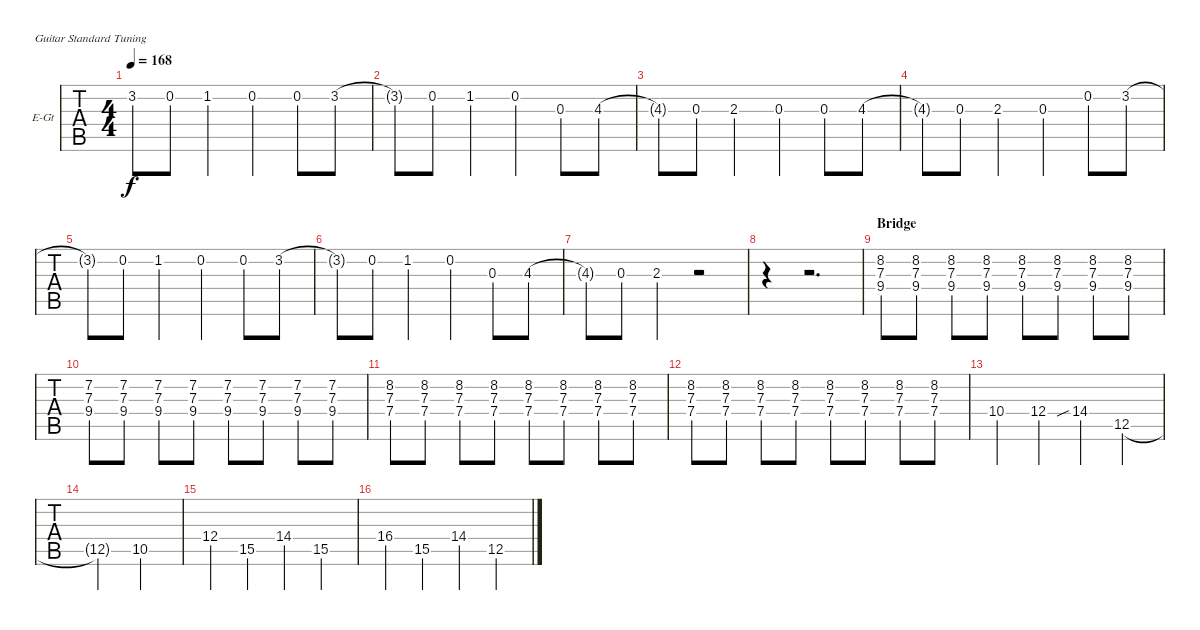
\bracketExtendMode groupsimilarinstruments
\firstSystemTrackNameOrientation horizontal
\otherSystemsTrackNameOrientation horizontal
\track ("Albert" "E-Gt") {instrument overdrivenguitar}
\staff {tabs}
\tuning (E4 B3 G3 D3 A2 E2)
\ts (4 4)
\tempo 168
\clef g2
\ks c
3.2{t}.8{dy f} 0.2.8 1.2.4 0.2.4 0.2.8 3.2.8 |
3.2{t}.8 0.2.8 1.2.4 0.2.4 0.3.8 4.3.8 |
4.3{t}.8 0.3.8 2.3.4 0.3.4 0.3.8 4.3.8 |
4.3{t}.8 0.3.8 2.3.4 0.3.4 0.2.8 3.2.8 |
3.2{t}.8 0.2.8 1.2.4 0.2.4 0.2.8 3.2.8 |
3.2{t}.8 0.2.8 1.2.4 0.2.4 0.3.8 4.3.8 |
4.3{t}.8 0.3.8 2.3.4 r.2 |
r.4 r.2{d} |
\section ("" "Bridge")
(8.2 7.3 9.4).8 (8.2 7.3 9.4).8 (8.2 7.3 9.4).8 (8.2 7.3 9.4).8 (8.2 7.3 9.4).8 (8.2 7.3 9.4).8 (8.2 7.3 9.4).8 (8.2 7.3 9.4).8 |
(7.2 7.3 9.4).8 (7.2 7.3 9.4).8 (7.2 7.3 9.4).8 (7.2 7.3 9.4).8 (7.2 7.3 9.4).8 (7.2 7.3 9.4).8 (7.2 7.3 9.4).8 (7.2 7.3 9.4).8 |
(8.2 7.3 7.4).8 (8.2 7.3 7.4).8 (8.2 7.3 7.4).8 (8.2 7.3 7.4).8 (8.2 7.3 7.4).8 (8.2 7.3 7.4).8 (8.2 7.3 7.4).8 (8.2 7.3 7.4).8 |
(8.2 7.3 7.4).8 (8.2 7.3 7.4).8 (8.2 7.3 7.4).8 (8.2 7.3 7.4).8 (8.2 7.3 7.4).8 (8.2 7.3 7.4).8 (8.2 7.3 7.4).8 (8.2 7.3 7.4).8 |
10.4.4 12.4.4 14.4{sib}.4 12.5.4 |
12.5{t}.2 10.5.2 |
12.4.4 15.5.4 14.4.4 15.5.4 |
16.4.4 15.5.4 14.4.4 12.5.4
